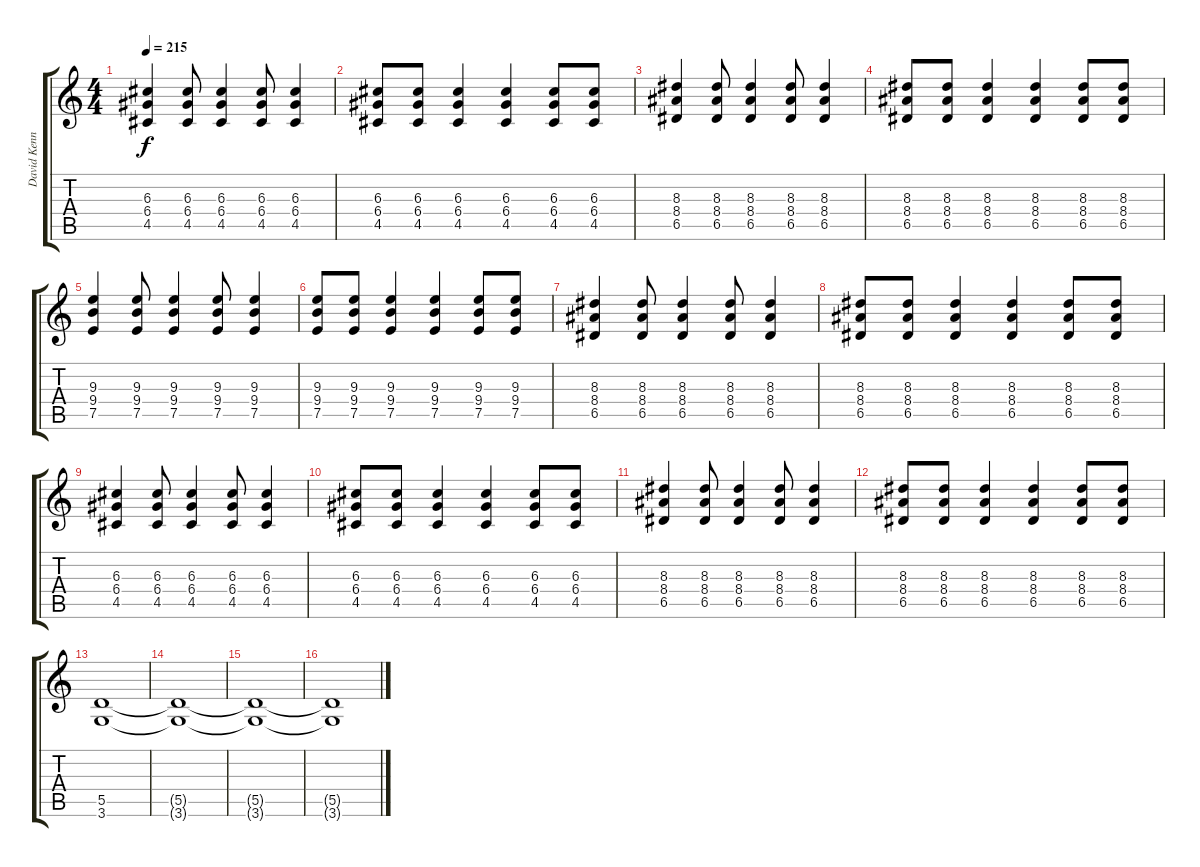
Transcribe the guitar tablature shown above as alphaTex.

\track ("David Kennedy (Guitar)" "David Kenn") {instrument distortionguitar}
\staff {score tabs}
\tuning (E4 B3 G3 D3 A2 E2) {hide}
\ts (4 4)
\tempo 215
\clef g2
\ks c
(6.3 6.4 4.5).4{dy f} (6.3 6.4 4.5).8 (6.3 6.4 4.5).4 (6.3 6.4 4.5).8 (6.3 6.4 4.5).4 |
(6.3 6.4 4.5).8 (6.3 6.4 4.5).8 (6.3 6.4 4.5).4 (6.3 6.4 4.5).4 (6.3 6.4 4.5).8 (6.3 6.4 4.5).8 |
(8.3 8.4 6.5).4 (8.3 8.4 6.5).8 (8.3 8.4 6.5).4 (8.3 8.4 6.5).8 (8.3 8.4 6.5).4 |
(8.3 8.4 6.5).8 (8.3 8.4 6.5).8 (8.3 8.4 6.5).4 (8.3 8.4 6.5).4 (8.3 8.4 6.5).8 (8.3 8.4 6.5).8 |
(9.3 9.4 7.5).4 (9.3 9.4 7.5).8 (9.3 9.4 7.5).4 (9.3 9.4 7.5).8 (9.3 9.4 7.5).4 |
(9.3 9.4 7.5).8 (9.3 9.4 7.5).8 (9.3 9.4 7.5).4 (9.3 9.4 7.5).4 (9.3 9.4 7.5).8 (9.3 9.4 7.5).8 |
(8.3 8.4 6.5).4 (8.3 8.4 6.5).8 (8.3 8.4 6.5).4 (8.3 8.4 6.5).8 (8.3 8.4 6.5).4 |
(8.3 8.4 6.5).8 (8.3 8.4 6.5).8 (8.3 8.4 6.5).4 (8.3 8.4 6.5).4 (8.3 8.4 6.5).8 (8.3 8.4 6.5).8 |
(6.3 6.4 4.5).4 (6.3 6.4 4.5).8 (6.3 6.4 4.5).4 (6.3 6.4 4.5).8 (6.3 6.4 4.5).4 |
(6.3 6.4 4.5).8 (6.3 6.4 4.5).8 (6.3 6.4 4.5).4 (6.3 6.4 4.5).4 (6.3 6.4 4.5).8 (6.3 6.4 4.5).8 |
(8.3 8.4 6.5).4 (8.3 8.4 6.5).8 (8.3 8.4 6.5).4 (8.3 8.4 6.5).8 (8.3 8.4 6.5).4 |
(8.3 8.4 6.5).8 (8.3 8.4 6.5).8 (8.3 8.4 6.5).4 (8.3 8.4 6.5).4 (8.3 8.4 6.5).8 (8.3 8.4 6.5).8 |
(5.5 3.6).1 |
(5.5{t} 3.6{t}).1 |
(5.5{t} 3.6{t}).1 |
(5.5{t} 3.6{t}).1
